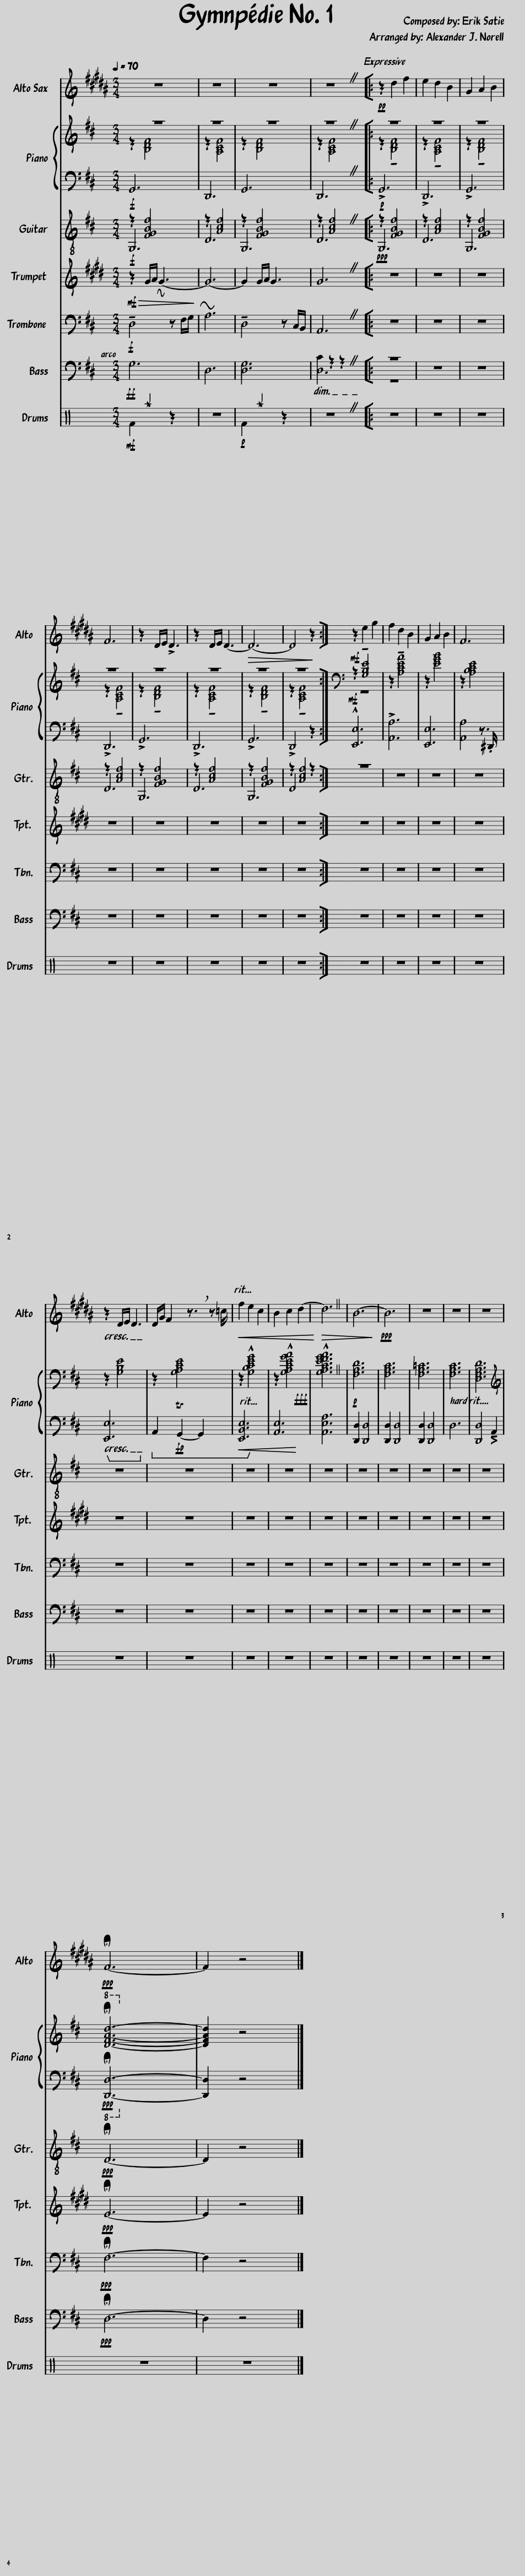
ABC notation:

X:1
%%score 1 { ( 2 3 ) | 4 } ( 5 6 ) 7 8 ( 9 10 ) 11
L:1/8
Q:1/4=70
M:3/4
I:linebreak $
K:D
V:1 treble transpose=-9
V:2 treble
V:3 treble
V:4 bass
V:5 treble-8
V:6 treble-8
V:7 treble transpose=-2
V:8 bass
V:9 bass transpose=-12
V:10 bass transpose="-12 "
V:11 perc
K:none
V:1
[K:B] z6 | z6 | z6 | z6 |:!pp! z2 d2 f2 | %5
 e2 d2 B2 | G2 A2 B2 |$ F6 | z2 D/E/ !>!D3 | z2 D/E/ D3- | %10
!>(! D6-!>)! | D4 z2 :|!mf! z2 e2 g2 | f2 d2 B2 | G2 A2 B2 | %15
 F6 |$ z2 D/E/ D3 | D/G/ F2 !breath!z3/2 z =c/ |!<(! f2 e2 c2!<)! | B2 c2 d2- | %20
!>(! d6!>)! | B6- |!ppp! B6 | z6 | z6 | %25
 z6 |$!ppp! !fermata!F6- | F2 z4 |] %28
V:2
 z6 | z6 | z6 | z6 |: z6 | %5
 z6 | z6 |$ z6 | z6 | z6 | %10
 z6 | z6 :|[K:bass] z2 !tenuto![G,B,E]4 | z2 !tenuto![A,CEA]4 | z2 [EGB]4 | %15
 z2 [A,B,CE]4 |$ z2 [G,B,E]4 | z2 [G,A,CE]4 | z2 !^![G,B,CEG]4 | z2 !^![G,A,CEGA]4 | %20
 !^![G,A,CEFGA]6 |!p! [F,A,D]6 | [F,A,C]6 | [F,A,=C]6 | [F,A,C]6 | %25
 [D,F,A,D]6 |$[K:treble]!8va(! !fermata![dfad']6-!8va)! | [DFAd]2 z4 |] %28
V:3
 z2 [B,DF]4 | z2 [A,CF]4 | z2 [B,DF]4 | z2 [A,CF]4 |: z2 !tenuto![B,DF]4 | %5
 z2 !tenuto![A,CF]4 | z2 !tenuto![B,DF]4 |$ z2 !tenuto![A,CF]4 | z2 !tenuto![B,DF]4 | z2 !tenuto![A,CF]4 | %10
 z2 !tenuto![B,DF]4 | z2 !tenuto![A,CF]4 :|[K:bass] z6 | x6 | x6 | %15
 x6 |$ x6 | x6 | x6 | x6 | %20
 x6 | x6 | x6 | x6 | x6 | %25
 x6 |$[K:treble]!8va(! x6!8va)! | x6 |] %28
V:4
!f! G,,6 | D,,6 | G,,6 | D,,6 |:!p! !>!G,,6 | %5
 !>!D,,6 | !>!G,,6 |$ !>!D,,6 | !>!G,,6 | !>!D,,6 | %10
 !>!G,,6 | !>!D,,4 z2 :|!mf! !^![E,,E,]6 | !>![A,,A,]6 | [E,,E,]6 | %15
 [A,,A,]4 z3/2 .^D,,/ |$!ped! [E,,E,]6!ped-up! |!ped! A,,2 TG,,2- G,,2!ped-up! |!<(! [E,,B,,E,]6!<)! |!fff! [A,,E,]6 | %20
 [A,,E,A,]6 | [D,,D,]2 [D,,D,]4 | [D,,D,]2 [D,,D,]4 | [D,,D,]2 [D,,D,]4 | D,6 | %25
 [D,,D,]4 !tenuto!A,,2 |$!ppp!!8vb(! !fermata![D,,,D,,]6-!8vb)! | [D,,D,]2 z4 |] %28
V:5
!f! G,6 | D6 | G,6 | D6 |:!ppp! G,6 | %5
 D6 | G,6 |$ D6 | G,6 | D6 | %10
 G,6 | D4 z2 :| z6 | z6 | z6 | %15
 z6 |$ z6 | z6 | z6 | z6 | %20
 z6 | z6 | z6 | z6 | z6 | %25
 z6 |$!ppp! !fermata!D6- | D2 z4 |] %28
V:6
 z2 [FGBf]4 | z2 [Acf]4 | z2 [FGBf]4 | z2 [Acf]4 |: z2 [FGBf]4 | %5
 z2 [Acf]4 | z2 [FGBf]4 |$ z2 [Acf]4 | z2 [FGBf]4 | z2 [Acf]4 | %10
 z2 [FGBf]4 | z2 [Acf]4 :| z6 | x6 | x6 | %15
 x6 |$ x6 | x6 | x6 | x6 | %20
 x6 | x6 | x6 | x6 | x6 | %25
 x6 |$ x6 | x6 |] %28
V:7
[K:E]!mf!!>(! z2 G/A/ G3-!>)! | G6- | G2 G/A/ G3 | G6 |: z6 | %5
 z6 | z6 |$ z6 | z6 | z6 | %10
 z6 | z6 :| z6 | z6 | z6 | %15
 z6 |$ z6 | z6 | z6 | z6 | %20
 z6 | z6 | z6 | z6 | z6 | %25
 z6 |$!ppp! !fermata!E6- | E2 z4 |] %28
V:8
!f! !tenuto!D,4 z F,/G,/ | A,6 | !tenuto!D,4 z C,/B,,/ | A,,6 |: z6 | %5
 z6 | z6 |$ z6 | z6 | z6 | %10
 z6 | z6 :| z6 | z6 | z6 | %15
 z6 |$ z6 | z6 | z6 | z6 | %20
 z6 | z6 | z6 | z6 | z6 | %25
 z6 |$!ppp! !fermata!F,6- | F,2 z4 |] %28
V:9
!ff! G,6 | D,6 | D,6 | C2 z2 z2 |: z6 | %5
 z6 | z6 |$ z6 | z6 | z6 | %10
 z6 | z6 :| z6 | z6 | z6 | %15
 z6 |$ z6 | z6 | z6 | z6 | %20
 z6 | z6 | z6 | z6 | z6 | %25
 z6 |$!ppp! !fermata!D,6- | D,2 z4 |] %28
V:10
 x6 | x6 | G,6 | D,6 |: z6 | %5
 x6 | x6 |$ x6 | x6 | x6 | %10
 x6 | x6 :| x6 | x6 | x6 | %15
 x6 |$ x6 | x6 | x6 | x6 | %20
 x6 | x6 | x6 | x6 | x6 | %25
 x6 |$ x6 | x6 |] %28
V:11
[K:C]!mf! F2 ^a2 z2 | z6 |!p! F2 ^a2 z2 | z6 |: z6 | %5
 z6 | z6 |$ z6 | z6 | z6 | %10
 z6 | z6 :| z6 | z6 | z6 | %15
 z6 |$ z6 | z6 | z6 | z6 | %20
 z6 | z6 | z6 | z6 | z6 | %25
 z6 |$ z6 | z6 |] %28
